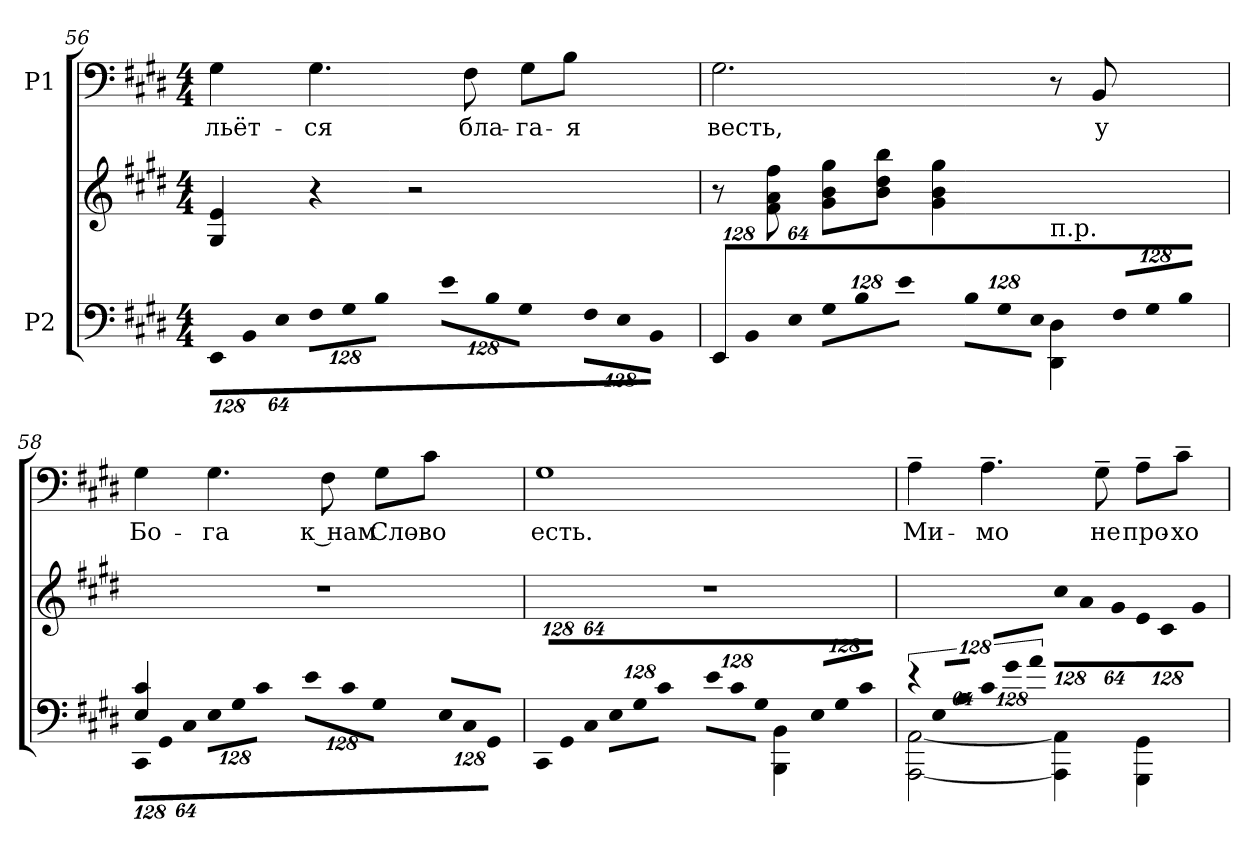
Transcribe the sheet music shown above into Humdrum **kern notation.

**kern	**kern	**kern	**text
*part2	*part2	*part1	*part1
*staff3	*staff2	*staff1	*staff1
*I"P2	*	*I"P1	*
*clefF4	*clefG2	*clefF4	*
*k[f#c#g#d#]	*k[f#c#g#d#]	*k[f#c#g#d#]	*
*E:	*E:	*E:	*
*M4/4	*M4/4	*M4/4	*
*Xbrackettup	*	*	*
=56	=56	=56	=56
!LO:N:vis=8	!	!	!
!	!	!	!LO:LY:b:color=#000000
1024%85EEi/L	4G#i/ 4ei	4G#i\	льёт-
!LO:N:vis=8	!	!	!
1024%85BBi/	.	.	.
!LO:N:vis=8	!	!	!
512%43Ei/J	.	.	.
!LO:N:vis=8	!	!	!
!	!	!	!LO:LY:b:color=#000000
1024%85F#i\L	4r	4.G#i\	ся
!LO:N:vis=8	!	!	!
1024%85G#i\	.	.	.
!LO:N:vis=8	!	!	!
512%43Bi\J	.	.	.
!LO:N:vis=8	!	!	!
1024%85ei\L	2r	.	.
!LO:N:vis=8	!	!	!
1024%85Bi\	.	.	.
!	!	!	!LO:LY:b:color=#000000
.	.	8F#i\	бла-
!LO:N:vis=8	!	!	!
512%43G#i\J	.	.	.
!LO:N:vis=8	!	!	!
!	!	!	!LO:LY:b:color=#000000
1024%85F#i\L	.	8G#i\L	га-
!LO:N:vis=8	!	!	!
1024%85Ei\	.	.	.
!	!	!	!LO:LY:b:color=#000000
.	.	8Bi\J	я
!LO:N:vis=8	!	!	!
512%43BBi\J	.	.	.
!!LO:PB:g=z
=57	=57	=57	=57
!LO:N:vis=8	!	!	!
*^	*	*	*
!	!	!	!	!LO:LY:b:color=#000000
1024%85EEi/L	2ryy	8r	2.G#i\	весть,
!LO:N:vis=8	!	!	!	!
1024%85BBi/	.	.	.	.
.	.	8f#i\ 8ai 8ff#i	.	.
!LO:N:vis=8	!	!	!	!
512%43Ei/J	.	.	.	.
!LO:N:vis=8	!	!	!	!
1024%85G#i\L	.	8g#i\ 8bi 8gg#iL	.	.
!LO:N:vis=8	!	!	!	!
1024%85Bi\	.	.	.	.
.	.	8bi\ 8dd#i 8bbiJ	.	.
!LO:N:vis=8	!	!	!	!
512%43ei\J	.	.	.	.
!LO:N:vis=8	!	!	!	!
1024%85Bi\L	4ryy	4g#i\ 4bi 4gg#i	.	.
!LO:N:vis=8	!	!	!	!
1024%85G#i\	.	.	.	.
!LO:N:vis=8	!	!	!	!
512%43Ei\J	.	.	.	.
!LO:TX:a:t=п.р.	!	!	!	!
!LO:N:vis=8	!	!	!	!
1024%85F#i/L	4DD#i\ 4D#i	4ryy	8r	.
!LO:N:vis=8	!	!	!	!
1024%85G#i/	.	.	.	.
!	!	!	!	!LO:LY:b:color=#000000
.	.	.	8BBi/	у
!LO:N:vis=8	!	!	!	!
512%43Bi/J	.	.	.	.
=58	=58	=58	=58	=58
!LO:N:vis=8	!	!	!	!
!	!	!	!	!LO:LY:b:color=#000000
1024%85CC#i\L	4Ei/ 4c#i	1r	4G#i\	Бо-
!LO:N:vis=8	!	!	!	!
1024%85GG#i\	.	.	.	.
!LO:N:vis=8	!	!	!	!
512%43C#i\J	.	.	.	.
!LO:N:vis=8	!	!	!	!
!	!	!	!	!LO:LY:b:color=#000000
1024%85Ei\L	4ryy	.	4.G#i\	га
!LO:N:vis=8	!	!	!	!
1024%85G#i\	.	.	.	.
!LO:N:vis=8	!	!	!	!
512%43c#i\J	.	.	.	.
!LO:N:vis=8	!	!	!	!
1024%85ei\L	2ryy	.	.	.
!LO:N:vis=8	!	!	!	!
1024%85c#i\	.	.	.	.
!	!	!	!	!LO:LY:b:color=#000000
.	.	.	8F#i\	к нам
!LO:N:vis=8	!	!	!	!
512%43G#i\J	.	.	.	.
!LO:N:vis=8	!	!	!	!
!	!	!	!	!LO:LY:b:color=#000000
1024%85Ei/L	.	.	8G#i\L	Сло-
!LO:N:vis=8	!	!	!	!
1024%85C#i/	.	.	.	.
!	!	!	!	!LO:LY:b:color=#000000
.	.	.	8c#i\J	во
!LO:N:vis=8	!	!	!	!
512%43GG#i/J	.	.	.	.
=59	=59	=59	=59	=59
!LO:N:vis=8	!	!	!	!
!	!	!	!	!LO:LY:b:color=#000000
1024%85CC#i/L	2ryy	1r	1G#i	есть.
!LO:N:vis=8	!	!	!	!
1024%85GG#i/	.	.	.	.
!LO:N:vis=8	!	!	!	!
512%43C#i/J	.	.	.	.
!LO:N:vis=8	!	!	!	!
1024%85Ei\L	.	.	.	.
!LO:N:vis=8	!	!	!	!
1024%85G#i\	.	.	.	.
!LO:N:vis=8	!	!	!	!
512%43c#i\J	.	.	.	.
!LO:N:vis=8	!	!	!	!
1024%85ei\L	4ryy	.	.	.
!LO:N:vis=8	!	!	!	!
1024%85c#i\	.	.	.	.
!LO:N:vis=8	!	!	!	!
512%43G#i\J	.	.	.	.
!LO:N:vis=8	!	!	!	!
1024%85Ei/L	4BBBi\ 4BBi	.	.	.
!LO:N:vis=8	!	!	!	!
1024%85G#i/	.	.	.	.
!LO:N:vis=8	!	!	!	!
512%43c#i/J	.	.	.	.
!!LO:LB:g=z
=60	=60	=60	=60	=60
*brackettup	*	*	*	*
!LO:N:vis=8	!	!	!	!
*	*	*^	*	*
!	!	!	!	!	!LO:LY:b:color=#000000
1024%85r	[<2AAAi\ [<2AAi	1ryy	2ryy	4A~i\	Ми-
!LO:N:vis=8	!	!	!	!	!
1024%85Ei/L	.	.	.	.	.
!LO:N:vis=8	!	!	!	!	!
512%43Ai/J	.	.	.	.	.
*Xbrackettup	*	*	*	*	*
!LO:N:vis=8	!	!	!	!	!
!	!	!	!	!	!LO:LY:b:color=#000000
1024%85c#i/L	.	.	.	4.A~i\	мо
!LO:N:vis=8	!	!	!	!	!
1024%85g#i/	.	.	.	.	.
!LO:N:vis=8	!	!	!	!	!
512%43ai/J	.	.	.	.	.
*	*	*	*Xbrackettup	*	*
!	!	!	!LO:N:vis=8	!	!
2ryy	4AAAi\] 4AAi]	.	1024%85cc#i\L	.	.
!	!	!	!LO:N:vis=8	!	!
.	.	.	1024%85ai\	.	.
!	!	!	!	!	!LO:LY:b:color=#000000
.	.	.	.	8G#~i\	не
!	!	!	!LO:N:vis=8	!	!
.	.	.	512%43g#i\J	.	.
!	!	!	!LO:N:vis=8	!	!
!	!	!	!	!	!LO:LY:b:color=#000000
.	4GGG#i\ 4GG#i	.	1024%85ei\L	8A~i\L	про-
!	!	!	!LO:N:vis=8	!	!
.	.	.	1024%85c#i\	.	.
!	!	!	!	!	!LO:LY:b:color=#000000
.	.	.	.	8c#~i\J	хо-
!	!	!	!LO:N:vis=8	!	!
.	.	.	512%43g#i\J	.	.
*v	*v	*	*	*	*
*	*v	*v	*	*
=	=	=	=
*-	*-	*-	*-
